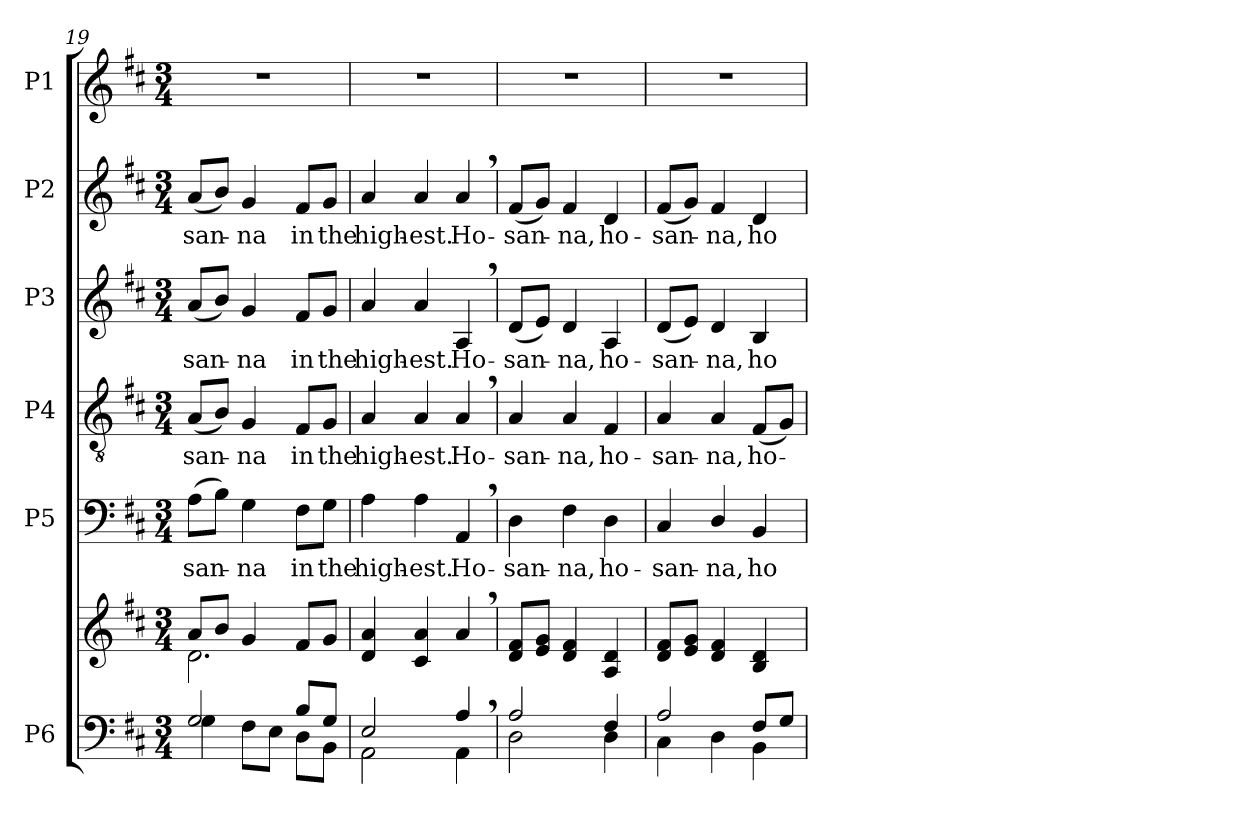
**kern	**kern	**kern	**text	**kern	**text	**kern	**text	**kern	**text	**kern
*part6	*part6	*part5	*part5	*part4	*part4	*part3	*part3	*part2	*part2	*part1
*staff7	*staff6	*staff5	*staff5	*staff4	*staff4	*staff3	*staff3	*staff2	*staff2	*staff1
*I"P6	*	*I"P5	*	*I"P4	*	*I"P3	*	*I"P2	*	*I"P1
*clefF4	*clefG2	*clefF4	*	*clefGv2	*	*clefG2	*	*clefG2	*	*clefG2
*	*	*	*	*ITrd7c12	*	*	*	*	*	*
*k[f#c#]	*k[f#c#]	*k[f#c#]	*	*k[f#c#]	*	*k[f#c#]	*	*k[f#c#]	*	*k[f#c#]
*b:	*b:	*b:	*	*b:	*	*b:	*	*b:	*	*b:
*M3/4	*M3/4	*M3/4	*	*M3/4	*	*M3/4	*	*M3/4	*	*M3/4
=19	=19	=19	=19	=19	=19	=19	=19	=19	=19	=19
*^	*^	*	*	*	*	*	*	*	*	*
!	!	!	!	!	!LO:LY:b:color=#000000	!	!	!	!	!	!	!
!	!	!	!	!	!	!	!LO:LY:b:color=#000000	!	!	!	!	!
!	!	!	!	!	!	!	!	!	!LO:LY:b:color=#000000	!	!	!
!	!	!	!	!	!	!	!	!	!	!	!LO:LY:b:color=#000000	!LO:N:vis=1
2Gi/	4Gi\	8ai/L	2.di\	(8Ai\L	-san-	(8AAi/L	-san-	(8ai/L	-san-	(8ai/L	-san-	2.r
.	.	8bi/J	.	8Bi\J)	.	8BBi/J)	.	8bi/J)	.	8bi/J)	.	.
!	!	!	!	!	!LO:LY:b:color=#000000	!	!	!	!	!	!	!
!	!	!	!	!	!	!	!LO:LY:b:color=#000000	!	!	!	!	!
!	!	!	!	!	!	!	!	!	!LO:LY:b:color=#000000	!	!	!
!	!	!	!	!	!	!	!	!	!	!	!LO:LY:b:color=#000000	!
.	8F#i\L	4gi/	.	4Gi\	-na	4GGi/	-na	4gi/	-na	4gi/	-na	.
.	8Ei\J	.	.	.	.	.	.	.	.	.	.	.
!	!	!	!	!	!LO:LY:b:color=#000000	!	!	!	!	!	!	!
!	!	!	!	!	!	!	!LO:LY:b:color=#000000	!	!	!	!	!
!	!	!	!	!	!	!	!	!	!LO:LY:b:color=#000000	!	!	!
!	!	!	!	!	!	!	!	!	!	!	!LO:LY:b:color=#000000	!
8Bi/L	8Di\L	8f#i/L	.	8F#i\L	in	8FF#i/L	in	8f#i/L	in	8f#i/L	in	.
!	!	!	!	!	!LO:LY:b:color=#000000	!	!	!	!	!	!	!
!	!	!	!	!	!	!	!LO:LY:b:color=#000000	!	!	!	!	!
!	!	!	!	!	!	!	!	!	!LO:LY:b:color=#000000	!	!	!
!	!	!	!	!	!	!	!	!	!	!	!LO:LY:b:color=#000000	!
8Gi/J	8BBi\J	8gi/J	.	8Gi\J	the	8GGi/J	the	8gi/J	the	8gi/J	the	.
*	*	*v	*v	*	*	*	*	*	*	*	*	*
!!LO:LB:g=z
=20	=20	=20	=20	=20	=20	=20	=20	=20	=20	=20	=20
!	!	!	!	!LO:LY:b:color=#000000	!	!	!	!	!	!	!
!	!	!	!	!	!	!LO:LY:b:color=#000000	!	!	!	!	!
!	!	!	!	!	!	!	!	!LO:LY:b:color=#000000	!	!	!
!	!	!	!	!	!	!	!	!	!	!LO:LY:b:color=#000000	!LO:N:vis=1
2Ei/	2AAi\	4di/ 4ai	4Ai\	high-	4AAi/	high-	4ai/	high-	4ai/	high-	2.r
!	!	!	!	!LO:LY:b:color=#000000	!	!	!	!	!	!	!
!	!	!	!	!	!	!LO:LY:b:color=#000000	!	!	!	!	!
!	!	!	!	!	!	!	!	!LO:LY:b:color=#000000	!	!	!
!	!	!	!	!	!	!	!	!	!	!LO:LY:b:color=#000000	!
.	.	4c#i/ 4ai	4Ai\	-est.	4AAi/	-est.	4ai/	-est.	4ai/	-est.	.
!	!	!	!	!LO:LY:b:color=#000000	!	!	!	!	!	!	!
!	!	!	!	!	!	!LO:LY:b:color=#000000	!	!	!	!	!
!	!	!	!	!	!	!	!	!LO:LY:b:color=#000000	!	!	!
!	!	!	!	!	!	!	!	!	!	!LO:LY:b:color=#000000	!
4A,i/	4AAi\	4a,i/	4AA,i/	Ho-	4AA,i/	Ho-	4A,i/	Ho-	4a,i/	Ho-	.
=21	=21	=21	=21	=21	=21	=21	=21	=21	=21	=21	=21
!	!	!	!	!LO:LY:b:color=#000000	!	!	!	!	!	!	!
!	!	!	!	!	!	!LO:LY:b:color=#000000	!	!	!	!	!
!	!	!	!	!	!	!	!	!LO:LY:b:color=#000000	!	!	!
!	!	!	!	!	!	!	!	!	!	!LO:LY:b:color=#000000	!LO:N:vis=1
2Ai/	2Di\	8di/ 8f#iL	4Di\	-san-	4AAi/	-san-	(8di/L	-san-	(8f#i/L	-san-	2.r
.	.	8ei/ 8giJ	.	.	.	.	8ei/J)	.	8gi/J)	.	.
!	!	!	!	!LO:LY:b:color=#000000	!	!	!	!	!	!	!
!	!	!	!	!	!	!LO:LY:b:color=#000000	!	!	!	!	!
!	!	!	!	!	!	!	!	!LO:LY:b:color=#000000	!	!	!
!	!	!	!	!	!	!	!	!	!	!LO:LY:b:color=#000000	!
.	.	4di/ 4f#i	4F#i\	-na,	4AAi/	-na,	4di/	-na,	4f#i/	-na,	.
!	!	!	!	!LO:LY:b:color=#000000	!	!	!	!	!	!	!
!	!	!	!	!	!	!LO:LY:b:color=#000000	!	!	!	!	!
!	!	!	!	!	!	!	!	!LO:LY:b:color=#000000	!	!	!
!	!	!	!	!	!	!	!	!	!	!LO:LY:b:color=#000000	!
4F#i/	4Di\	4Ai/ 4di	4Di\	ho-	4FF#i/	ho-	4Ai/	ho-	4di/	ho-	.
=22	=22	=22	=22	=22	=22	=22	=22	=22	=22	=22	=22
*	*	*^	*	*	*	*	*	*	*	*	*
!	!	!	!	!	!LO:LY:b:color=#000000	!	!	!	!	!	!	!
!	!	!	!	!	!	!	!LO:LY:b:color=#000000	!	!	!	!	!
!	!	!	!	!	!	!	!	!	!LO:LY:b:color=#000000	!	!	!
!	!	!	!	!	!	!	!	!	!	!	!LO:LY:b:color=#000000	!LO:N:vis=1
2Ai/	4C#i\	8di/ 8f#iL	4ryy	4C#i/	-san-	4AAi/	-san-	(8di/L	-san-	(8f#i/L	-san-	2.r
.	.	8ei/ 8giJ	.	.	.	.	.	8ei/J)	.	8gi/J)	.	.
!	!	!	!	!	!LO:LY:b:color=#000000	!	!	!	!	!	!	!
!	!	!	!	!	!	!	!LO:LY:b:color=#000000	!	!	!	!	!
!	!	!	!	!	!	!	!	!	!LO:LY:b:color=#000000	!	!	!
!	!	!	!	!	!	!	!	!	!	!	!LO:LY:b:color=#000000	!
.	4Di\	4di/ 4f#i	2ryy	4Di/	-na,	4AAi/	-na,	4di/	-na,	4f#i/	-na,	.
!	!	!	!	!	!LO:LY:b:color=#000000	!	!	!	!	!	!	!
!	!	!	!	!	!	!	!LO:LY:b:color=#000000	!	!	!	!	!
!	!	!	!	!	!	!	!	!	!LO:LY:b:color=#000000	!	!	!
!	!	!	!	!	!	!	!	!	!	!	!LO:LY:b:color=#000000	!
8F#i/L	4BBi\	4Bi/ 4di	.	4BBi/	ho-	(8FF#i/L	ho-	4Bi/	ho-	4di/	ho-	.
8Gi/J	.	.	.	.	.	8GGi/J)	.	.	.	.	.	.
*v	*v	*	*	*	*	*	*	*	*	*	*	*
*	*v	*v	*	*	*	*	*	*	*	*	*
=	=	=	=	=	=	=	=	=	=	=
*-	*-	*-	*-	*-	*-	*-	*-	*-	*-	*-
